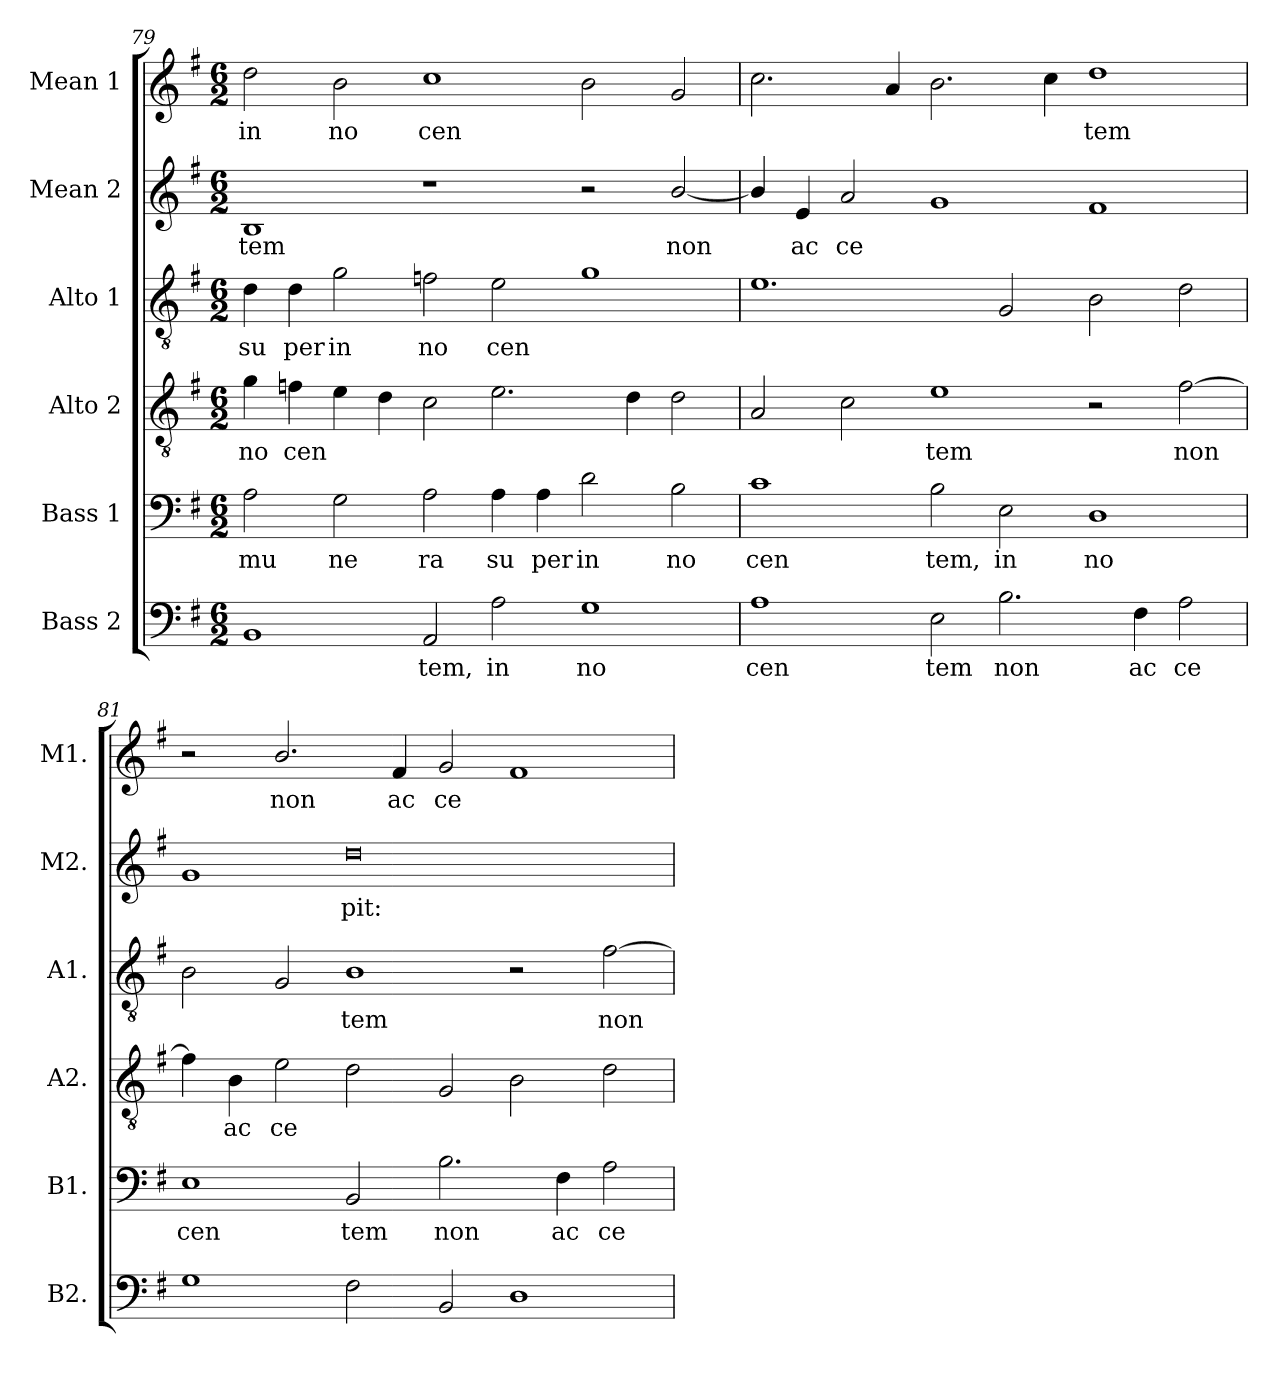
**kern	**text	**kern	**text	**kern	**text	**kern	**text	**kern	**text	**kern	**text
*part6	*part6	*part5	*part5	*part4	*part4	*part3	*part3	*part2	*part2	*part1	*part1
*staff6	*staff6	*staff5	*staff5	*staff4	*staff4	*staff3	*staff3	*staff2	*staff2	*staff1	*staff1
*I"Bass 2	*	*I"Bass 1	*	*I"Alto 2	*	*I"Alto 1	*	*I"Mean 2	*	*I"Mean 1	*
*I'B2.	*	*I'B1.	*	*I'A2.	*	*I'A1.	*	*I'M2.	*	*I'M1.	*
*clefF4	*	*clefF4	*	*clefGv2	*	*clefGv2	*	*clefG2	*	*clefG2	*
*	*	*	*	*ITrd7c12	*	*ITrd7c12	*	*	*	*	*
*k[f#]	*	*k[f#]	*	*k[f#]	*	*k[f#]	*	*k[f#]	*	*k[f#]	*
*G:	*	*G:	*	*G:	*	*G:	*	*G:	*	*G:	*
*M6/2	*	*M6/2	*	*M6/2	*	*M6/2	*	*M6/2	*	*M6/2	*
=79	=79	=79	=79	=79	=79	=79	=79	=79	=79	=79	=79
!	!	!	!LO:LY:b:color=#000000	!	!	!	!	!	!	!	!
!	!	!	!	!	!LO:LY:b:color=#000000	!	!	!	!	!	!
!	!	!	!	!	!	!	!LO:LY:b:color=#000000	!	!	!	!
!	!	!	!	!	!	!	!	!	!LO:LY:b:color=#000000	!	!
!	!	!	!	!	!	!	!	!	!	!	!LO:LY:b:color=#000000
1BBi	.	2Ai\	mu	4Gi\	no	4Di\	su	1Bi	tem	2ddi\	in
!	!	!	!	!	!LO:LY:b:color=#000000	!	!	!	!	!	!
!	!	!	!	!	!	!	!LO:LY:b:color=#000000	!	!	!	!
.	.	.	.	4Fni\	cen	4Di\	per	.	.	.	.
!	!	!	!LO:LY:b:color=#000000	!	!	!	!	!	!	!	!
!	!	!	!	!	!	!	!LO:LY:b:color=#000000	!	!	!	!
!	!	!	!	!	!	!	!	!	!	!	!LO:LY:b:color=#000000
.	.	2Gi\	ne	4Ei\	.	2Gi\	in	.	.	2bi\	no
.	.	.	.	4Di\	.	.	.	.	.	.	.
!	!LO:LY:b:color=#000000	!	!	!	!	!	!	!	!	!	!
!	!	!	!LO:LY:b:color=#000000	!	!	!	!	!	!	!	!
!	!	!	!	!	!	!	!LO:LY:b:color=#000000	!	!	!	!
!	!	!	!	!	!	!	!	!	!	!	!LO:LY:b:color=#000000
2AAi/	tem,	2Ai\	ra	2Ci\	.	2Fni\	no	1r	.	1cci	cen
!	!LO:LY:b:color=#000000	!	!	!	!	!	!	!	!	!	!
!	!	!	!LO:LY:b:color=#000000	!	!	!	!	!	!	!	!
!	!	!	!	!	!	!	!LO:LY:b:color=#000000	!	!	!	!
2Ai\	in	4Ai\	su	2.Ei\	.	2Ei\	cen	.	.	.	.
!	!	!	!LO:LY:b:color=#000000	!	!	!	!	!	!	!	!
.	.	4Ai\	per	.	.	.	.	.	.	.	.
!	!LO:LY:b:color=#000000	!	!	!	!	!	!	!	!	!	!
!	!	!	!LO:LY:b:color=#000000	!	!	!	!	!	!	!	!
1Gi	no	2di\	in	.	.	1Gi	.	2r	.	2bi\	.
.	.	.	.	4Di\	.	.	.	.	.	.	.
!	!	!	!LO:LY:b:color=#000000	!	!	!	!	!	!	!	!
!	!	!	!	!	!	!	!	!	!LO:LY:b:color=#000000	!	!
.	.	2Bi\	no	2Di\	.	.	.	[<2bi/	non	2gi/	.
=80	=80	=80	=80	=80	=80	=80	=80	=80	=80	=80	=80
!	!LO:LY:b:color=#000000	!	!	!	!	!	!	!	!	!	!
!	!	!	!LO:LY:b:color=#000000	!	!	!	!	!	!	!	!
1Ai	cen	1ci	cen	2AAi/	.	1.Ei	.	4bi/]	.	2.cci\	.
!	!	!	!	!	!	!	!	!	!LO:LY:b:color=#000000	!	!
.	.	.	.	.	.	.	.	4ei/	ac	.	.
!	!	!	!	!	!	!	!	!	!LO:LY:b:color=#000000	!	!
.	.	.	.	2Ci\	.	.	.	2ai/	ce	.	.
.	.	.	.	.	.	.	.	.	.	4ai/	.
!	!LO:LY:b:color=#000000	!	!	!	!	!	!	!	!	!	!
!	!	!	!LO:LY:b:color=#000000	!	!	!	!	!	!	!	!
!	!	!	!	!	!LO:LY:b:color=#000000	!	!	!	!	!	!
2Ei\	tem	2Bi\	tem,	1Ei	tem	.	.	1gi	.	2.bi\	.
!	!LO:LY:b:color=#000000	!	!	!	!	!	!	!	!	!	!
!	!	!	!LO:LY:b:color=#000000	!	!	!	!	!	!	!	!
2.Bi\	non	2Ei\	in	.	.	2GGi/	.	.	.	.	.
.	.	.	.	.	.	.	.	.	.	4cci\	.
!	!	!	!LO:LY:b:color=#000000	!	!	!	!	!	!	!	!
!	!	!	!	!	!	!	!	!	!	!	!LO:LY:b:color=#000000
.	.	1Di	no	2r	.	2BBi\	.	1f#i	.	1ddi	tem
!	!LO:LY:b:color=#000000	!	!	!	!	!	!	!	!	!	!
4F#i\	ac	.	.	.	.	.	.	.	.	.	.
!	!LO:LY:b:color=#000000	!	!	!	!	!	!	!	!	!	!
!	!	!	!	!	!LO:LY:b:color=#000000	!	!	!	!	!	!
2Ai\	ce	.	.	[>2F#i\	non	2Di\	.	.	.	.	.
=81	=81	=81	=81	=81	=81	=81	=81	=81	=81	=81	=81
!	!	!	!LO:LY:b:color=#000000	!	!	!	!	!	!	!	!
1Gi	.	1Ei	cen	4F#i\]	.	2BBi\	.	1gi	.	2r	.
!	!	!	!	!	!LO:LY:b:color=#000000	!	!	!	!	!	!
.	.	.	.	4BBi\	ac	.	.	.	.	.	.
!	!	!	!	!	!LO:LY:b:color=#000000	!	!	!	!	!	!
!	!	!	!	!	!	!	!	!	!	!	!LO:LY:b:color=#000000
.	.	.	.	2Ei\	ce	2GGi/	.	.	.	2.bi/	non
!	!	!	!LO:LY:b:color=#000000	!	!	!	!	!	!	!	!
!	!	!	!	!	!	!	!LO:LY:b:color=#000000	!	!	!	!
!	!	!	!	!	!	!	!	!	!LO:LY:b:color=#000000	!	!
2F#i\	.	2BBi/	tem	2Di\	.	1BBi	tem	0ddi	pit:	.	.
!	!	!	!	!	!	!	!	!	!	!	!LO:LY:b:color=#000000
.	.	.	.	.	.	.	.	.	.	4f#i/	ac
!	!	!	!LO:LY:b:color=#000000	!	!	!	!	!	!	!	!
!	!	!	!	!	!	!	!	!	!	!	!LO:LY:b:color=#000000
2BBi/	.	2.Bi\	non	2GGi/	.	.	.	.	.	2gi/	ce
1Di	.	.	.	2BBi\	.	2r	.	.	.	1f#i	.
!	!	!	!LO:LY:b:color=#000000	!	!	!	!	!	!	!	!
.	.	4F#i\	ac	.	.	.	.	.	.	.	.
!	!	!	!LO:LY:b:color=#000000	!	!	!	!	!	!	!	!
!	!	!	!	!	!	!	!LO:LY:b:color=#000000	!	!	!	!
.	.	2Ai\	ce	2Di\	.	[>2F#i\	non	.	.	.	.
=	=	=	=	=	=	=	=	=	=	=	=
*-	*-	*-	*-	*-	*-	*-	*-	*-	*-	*-	*-
